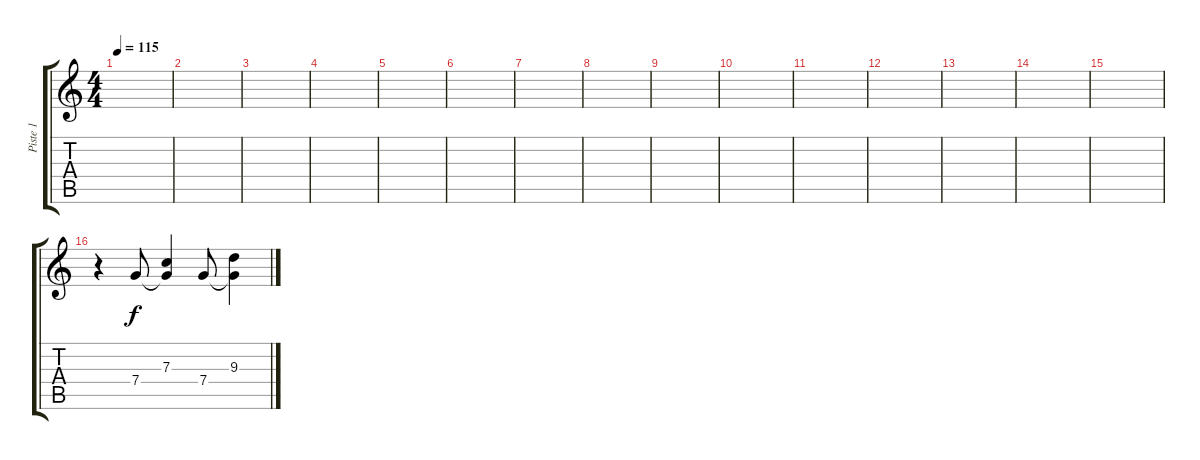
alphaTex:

\track ("Piste 1" "Piste 1") {instrument distortionguitar}
\staff {score tabs}
\tuning (D4 A3 F3 C3 G2 C2) {hide}
\ts (4 4)
\tempo 115
\clef g2
\ks c
|
|
|
|
|
|
|
|
|
|
|
|
|
|
|
r.4 7.4.8 (7.3 7.4{t}).4 7.4.8 (9.3 7.4{t}).4
